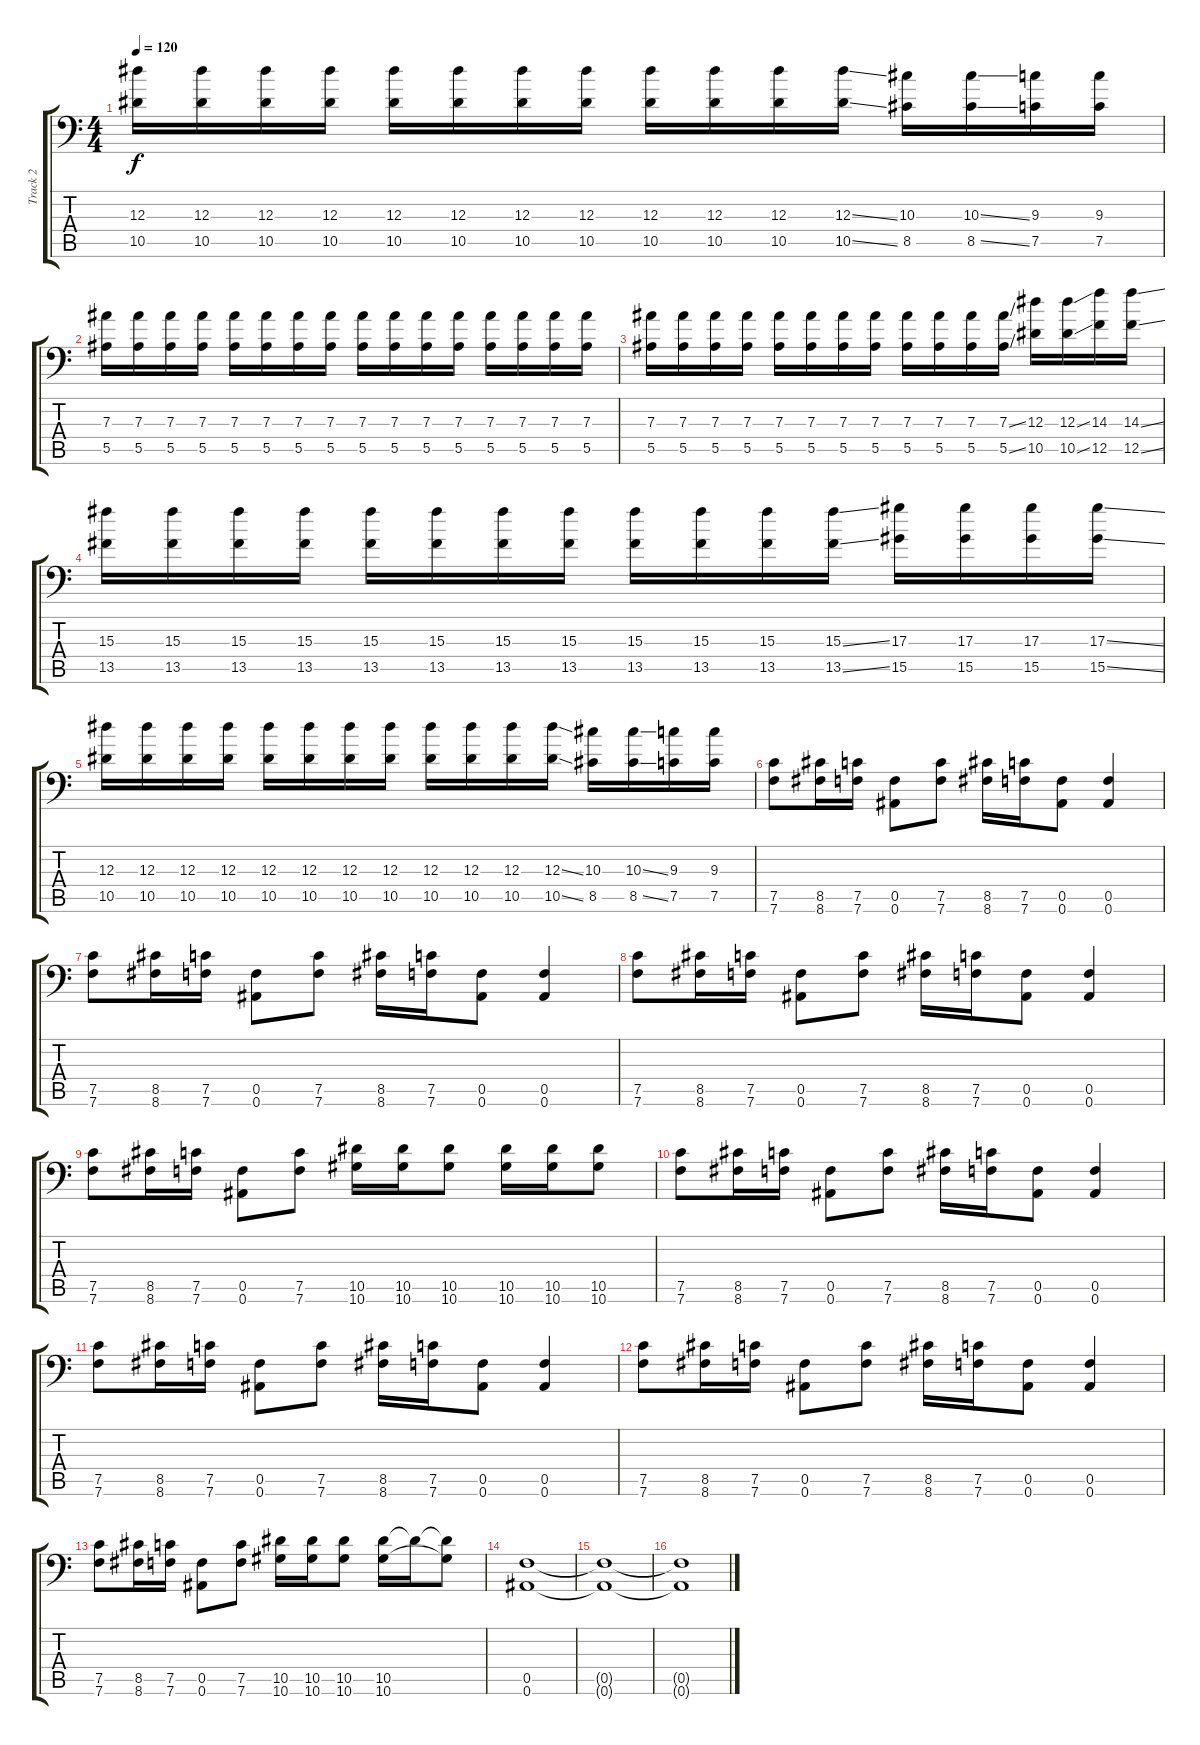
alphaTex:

\track ("Track 2" "Track 2") {instrument overdrivenguitar}
\staff {score tabs}
\tuning (C4 G3 Eb3 Bb2 F2 Bb1) {hide}
\ts (4 4)
\tempo 120
\clef f4
\ks c
(12.3 10.5).16{dy f} (12.3 10.5).16 (12.3 10.5).16 (12.3 10.5).16 (12.3 10.5).16 (12.3 10.5).16 (12.3 10.5).16 (12.3 10.5).16 (12.3 10.5).16 (12.3 10.5).16 (12.3 10.5).16 (12.3{ss} 10.5{ss}).16 (10.3 8.5).16 (10.3{ss} 8.5{ss}).16 (9.3 7.5).16 (9.3 7.5).16 |
(7.3 5.5).16 (7.3 5.5).16 (7.3 5.5).16 (7.3 5.5).16 (7.3 5.5).16 (7.3 5.5).16 (7.3 5.5).16 (7.3 5.5).16 (7.3 5.5).16 (7.3 5.5).16 (7.3 5.5).16 (7.3 5.5).16 (7.3 5.5).16 (7.3 5.5).16 (7.3 5.5).16 (7.3 5.5).16 |
(7.3 5.5).16 (7.3 5.5).16 (7.3 5.5).16 (7.3 5.5).16 (7.3 5.5).16 (7.3 5.5).16 (7.3 5.5).16 (7.3 5.5).16 (7.3 5.5).16 (7.3 5.5).16 (7.3 5.5).16 (7.3{ss} 5.5{ss}).16 (12.3 10.5).16 (12.3{ss} 10.5{ss}).16 (14.3 12.5).16 (14.3{ss} 12.5{ss}).16 |
(15.3 13.5).16 (15.3 13.5).16 (15.3 13.5).16 (15.3 13.5).16 (15.3 13.5).16 (15.3 13.5).16 (15.3 13.5).16 (15.3 13.5).16 (15.3 13.5).16 (15.3 13.5).16 (15.3 13.5).16 (15.3{ss} 13.5{ss}).16 (17.3 15.5).16 (17.3 15.5).16 (17.3 15.5).16 (17.3{ss} 15.5{ss}).16 |
(12.3 10.5).16 (12.3 10.5).16 (12.3 10.5).16 (12.3 10.5).16 (12.3 10.5).16 (12.3 10.5).16 (12.3 10.5).16 (12.3 10.5).16 (12.3 10.5).16 (12.3 10.5).16 (12.3 10.5).16 (12.3{ss} 10.5{ss}).16 (10.3 8.5).16 (10.3{ss} 8.5{ss}).16 (9.3 7.5).16 (9.3 7.5).16 |
(7.5 7.6).8 (8.5 8.6).16 (7.5 7.6).16 (0.5 0.6).8 (7.5 7.6).8 (8.5 8.6).16 (7.5 7.6).16 (0.5 0.6).8 (0.5 0.6).4 |
(7.5 7.6).8 (8.5 8.6).16 (7.5 7.6).16 (0.5 0.6).8 (7.5 7.6).8 (8.5 8.6).16 (7.5 7.6).16 (0.5 0.6).8 (0.5 0.6).4 |
(7.5 7.6).8 (8.5 8.6).16 (7.5 7.6).16 (0.5 0.6).8 (7.5 7.6).8 (8.5 8.6).16 (7.5 7.6).16 (0.5 0.6).8 (0.5 0.6).4 |
(7.5 7.6).8 (8.5 8.6).16 (7.5 7.6).16 (0.5 0.6).8 (7.5 7.6).8 (10.5 10.6).16 (10.5 10.6).16 (10.5 10.6).8 (10.5 10.6).16 (10.5 10.6).16 (10.5 10.6).8 |
(7.5 7.6).8 (8.5 8.6).16 (7.5 7.6).16 (0.5 0.6).8 (7.5 7.6).8 (8.5 8.6).16 (7.5 7.6).16 (0.5 0.6).8 (0.5 0.6).4 |
(7.5 7.6).8 (8.5 8.6).16 (7.5 7.6).16 (0.5 0.6).8 (7.5 7.6).8 (8.5 8.6).16 (7.5 7.6).16 (0.5 0.6).8 (0.5 0.6).4 |
(7.5 7.6).8 (8.5 8.6).16 (7.5 7.6).16 (0.5 0.6).8 (7.5 7.6).8 (8.5 8.6).16 (7.5 7.6).16 (0.5 0.6).8 (0.5 0.6).4 |
(7.5 7.6).8 (8.5 8.6).16 (7.5 7.6).16 (0.5 0.6).8 (7.5 7.6).8 (10.5 10.6).16 (10.5 10.6).16 (10.5 10.6).8 (10.5 10.6).16 10.5{t}.16 (10.5{t} 10.6{t}).8 |
(0.5 0.6).1 |
(0.5{t} 0.6{t}).1 |
(0.5{t} 0.6{t}).1
